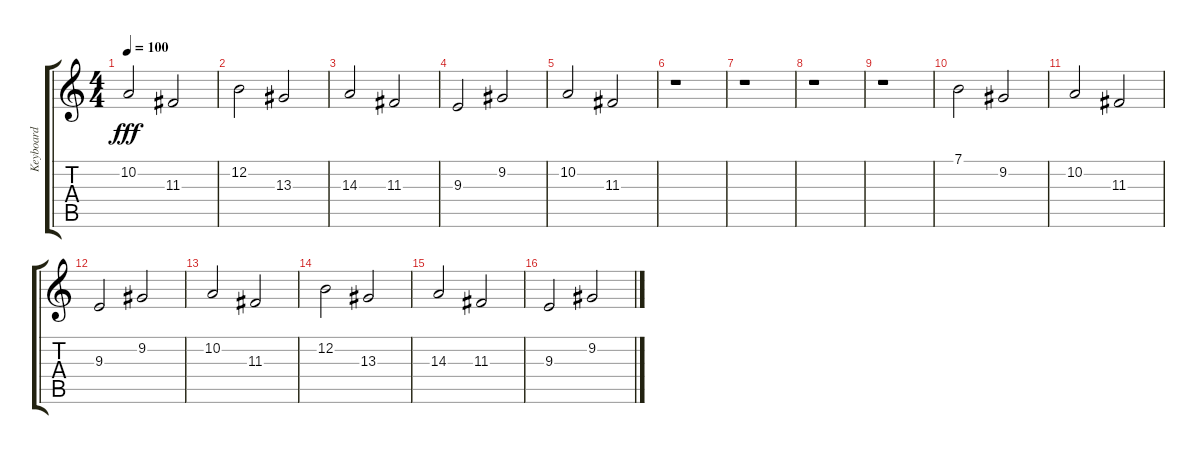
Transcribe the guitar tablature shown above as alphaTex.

\track ("Keyboard" "Keyboard") {instrument recorder}
\staff {score tabs}
\tuning (E4 B3 G3 D3 A2 E2) {hide}
\ts (4 4)
\tempo 100
\clef g2
\ks c
10.2.2{dy fff} 11.3.2 |
12.2.2 13.3.2 |
14.3.2 11.3.2 |
9.3.2 9.2.2 |
10.2.2 11.3.2 |
r.1 |
r.1 |
r.1 |
r.1 |
7.1.2 9.2.2 |
10.2.2 11.3.2 |
9.3.2 9.2.2 |
10.2.2 11.3.2 |
12.2.2 13.3.2 |
14.3.2 11.3.2 |
9.3.2 9.2.2
